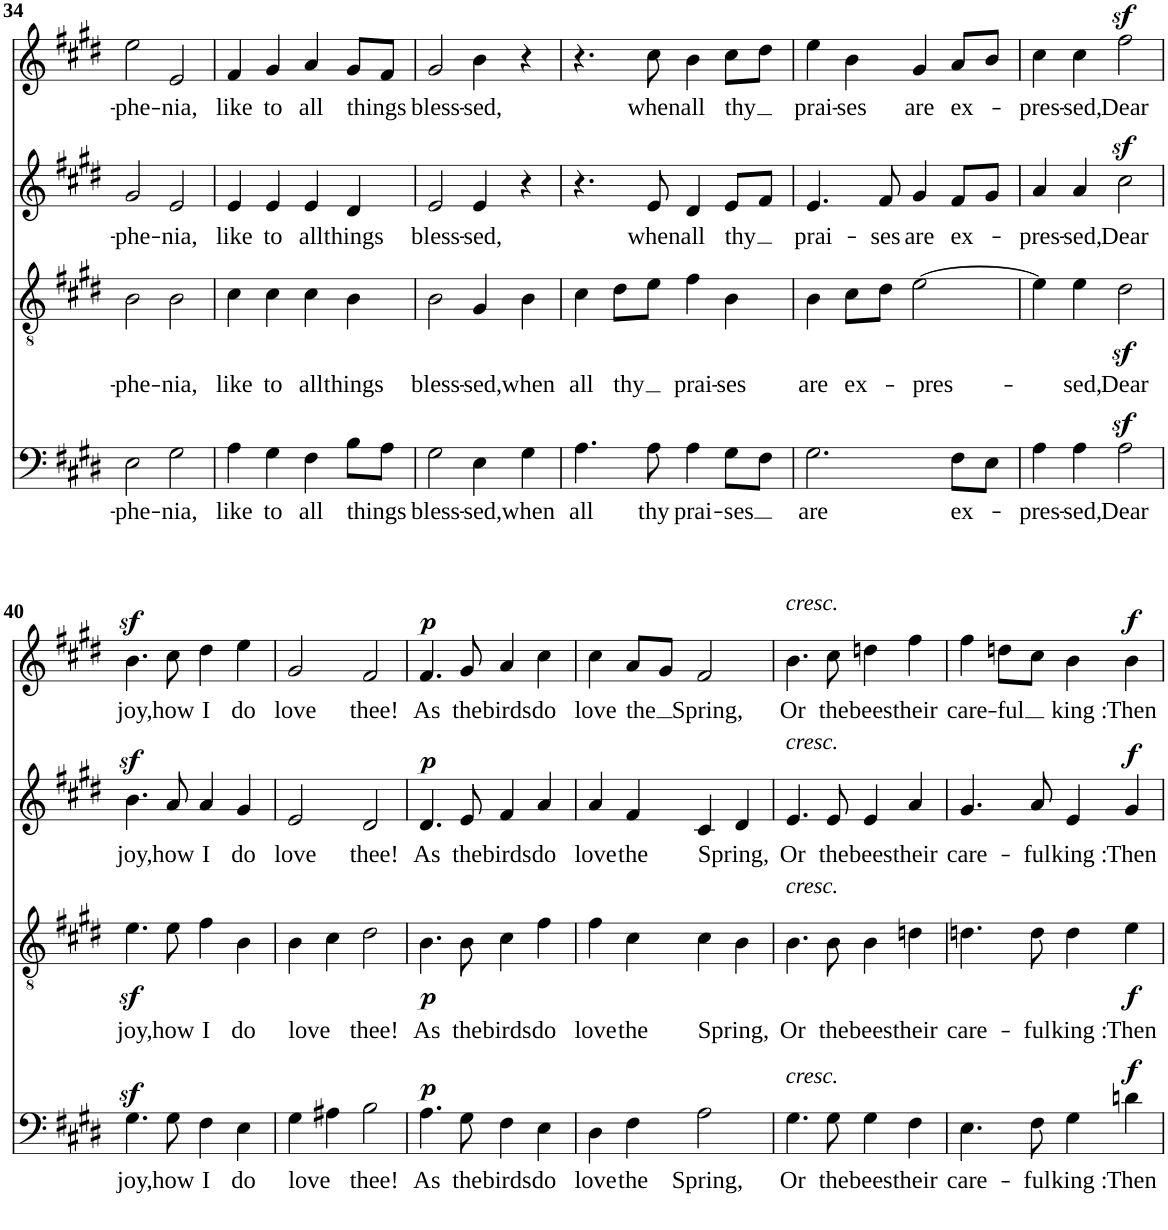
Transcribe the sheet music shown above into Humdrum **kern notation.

**kern	**text	**dynam	**kern	**text	**dynam	**kern	**text	**dynam	**kern	**text	**dynam
*part4	*part4	*part4	*part3	*part3	*part3	*part2	*part2	*part2	*part1	*part1	*part1
*staff4	*staff4	*staff4	*staff3	*staff3	*staff3	*staff2	*staff2	*staff2	*staff1	*staff1	*staff1
*I"Bass	*	*	*I"Tenor	*	*	*I"Alto	*	*	*I"Soprano	*	*
!!LO:PB:g=z
*clefF4	*	*	*clefGv2	*	*	*clefG2	*	*	*clefG2	*	*
*k[f#c#g#d#]	*	*	*k[f#c#g#d#]	*	*	*k[f#c#g#d#]	*	*	*k[f#c#g#d#]	*	*
*E:	*	*	*E:	*	*	*E:	*	*	*E:	*	*
*M4/4	*	*	*M4/4	*	*	*M4/4	*	*	*M4/4	*	*
=34	=34	=34	=34	=34	=34	=34	=34	=34	=34	=34	=34
!	!LO:LY:b	!	!	!LO:LY:b	!	!	!LO:LY:b	!	!	!LO:LY:b	!
2E\	-phe-	.	2B\	-phe-	.	2g#/	-phe-	.	2ee\	-phe-	.
!	!LO:LY:b	!	!	!LO:LY:b	!	!	!LO:LY:b	!	!	!LO:LY:b	!
2G#\	-nia,	.	2B\	-nia,	.	2e/	-nia,	.	2e/	-nia,	.
=35	=35	=35	=35	=35	=35	=35	=35	=35	=35	=35	=35
!	!LO:LY:b	!	!	!LO:LY:b	!	!	!LO:LY:b	!	!	!LO:LY:b	!
4A\	like	.	4c#\	like	.	4e/	like	.	4f#/	like	.
!	!LO:LY:b	!	!	!LO:LY:b	!	!	!LO:LY:b	!	!	!LO:LY:b	!
4G#\	to	.	4c#\	to	.	4e/	to	.	4g#/	to	.
!	!LO:LY:b	!	!	!LO:LY:b	!	!	!LO:LY:b	!	!	!LO:LY:b	!
4F#\	all	.	4c#\	all	.	4e/	all	.	4a/	all	.
!	!LO:LY:b	!	!	!LO:LY:b	!	!	!LO:LY:b	!	!	!LO:LY:b	!
8B\L	things	.	4B\	things	.	4d#/	things	.	8g#/L	things	.
8A\J	.	.	.	.	.	.	.	.	8f#/J	.	.
=36	=36	=36	=36	=36	=36	=36	=36	=36	=36	=36	=36
!	!LO:LY:b	!	!	!LO:LY:b	!	!	!LO:LY:b	!	!	!LO:LY:b	!
2G#\	bless-	.	2B\	bless-	.	2e/	bless-	.	2g#/	bless-	.
!	!LO:LY:b	!	!	!LO:LY:b	!	!	!LO:LY:b	!	!	!LO:LY:b	!
4E\	-sed,	.	4G#/	-sed,	.	4e/	-sed,	.	4b\	-sed,	.
!	!LO:LY:b	!	!	!LO:LY:b	!	!	!	!	!	!	!
4G#\	when	.	4B\	when	.	4r	.	.	4r	.	.
=37	=37	=37	=37	=37	=37	=37	=37	=37	=37	=37	=37
!	!LO:LY:b	!	!	!LO:LY:b	!	!	!	!	!	!	!
4.A\	all	.	4c#\	all	.	4.r	.	.	4.r	.	.
!	!	!	!	!LO:LY:b	!	!	!	!	!	!	!
.	.	.	8d#\L	thy	.	.	.	.	.	.	.
!	!LO:LY:b	!	!	!	!	!	!LO:LY:b	!	!	!LO:LY:b	!
8A\	thy	.	8e\J	.	.	8e/	when	.	8cc#\	when	.
!	!LO:LY:b	!	!	!LO:LY:b	!	!	!LO:LY:b	!	!	!LO:LY:b	!
4A\	prai-	.	4f#\	prai-	.	4d#/	all	.	4b\	all	.
!	!LO:LY:b	!	!	!LO:LY:b	!	!	!LO:LY:b	!	!	!LO:LY:b	!
8G#\L	-ses	.	4B\	-ses	.	8e/L	thy	.	8cc#\L	thy	.
8F#\J	.	.	.	.	.	8f#/J	.	.	8dd#\J	.	.
=38	=38	=38	=38	=38	=38	=38	=38	=38	=38	=38	=38
!	!LO:LY:b	!	!	!LO:LY:b	!	!	!LO:LY:b	!	!	!LO:LY:b	!
2.G#\	are	.	4B\	are	.	4.e/	prai-	.	4ee\	prai-	.
!	!	!	!	!LO:LY:b	!	!	!	!	!	!LO:LY:b	!
.	.	.	8c#\L	ex-	.	.	.	.	4b\	-ses	.
!	!	!	!	!	!	!	!LO:LY:b	!	!	!	!
.	.	.	8d#\J	.	.	8f#/	-ses	.	.	.	.
!	!	!	!	!LO:LY:b	!	!	!LO:LY:b	!	!	!LO:LY:b	!
.	.	.	[2e\	-pres-	.	4g#/	are	.	4g#/	are	.
!	!LO:LY:b	!	!	!	!	!	!LO:LY:b	!	!	!LO:LY:b	!
8F#\L	ex-	.	.	.	.	8f#/L	ex-	.	8a/L	ex-	.
8E\J	.	.	.	.	.	8g#/J	.	.	8b/J	.	.
=39	=39	=39	=39	=39	=39	=39	=39	=39	=39	=39	=39
!	!LO:LY:b	!	!	!	!	!	!LO:LY:b	!	!	!LO:LY:b	!
4A\	-pres-	.	4e\]	.	.	4a/	-pres-	.	4cc#\	-pres-	.
!	!LO:LY:b	!	!	!LO:LY:b	!	!	!LO:LY:b	!	!	!LO:LY:b	!
4A\	-sed,	.	4e\	-sed,	.	4a/	-sed,	.	4cc#\	-sed,	.
!	!LO:LY:b	!	!	!LO:LY:b	!	!	!LO:LY:b	!	!	!LO:LY:b	!
2Az>\	Dear	.	2d#z<\	Dear	.	2cc#z>\	Dear	.	2ff#z>\	Dear	.
!!LO:LB:g=z
=40	=40	=40	=40	=40	=40	=40	=40	=40	=40	=40	=40
!	!LO:LY:b	!	!	!LO:LY:b	!	!	!LO:LY:b	!	!	!LO:LY:b	!
4.G#z>\	joy,	.	4.ez<\	joy,	.	4.bz>\	joy,	.	4.bz>\	joy,	.
!	!LO:LY:b	!	!	!LO:LY:b	!	!	!LO:LY:b	!	!	!LO:LY:b	!
8G#\	how	.	8e\	how	.	8a/	how	.	8cc#\	how	.
!	!LO:LY:b	!	!	!LO:LY:b	!	!	!LO:LY:b	!	!	!LO:LY:b	!
4F#\	I	.	4f#\	I	.	4a/	I	.	4dd#\	I	.
!	!LO:LY:b	!	!	!LO:LY:b	!	!	!LO:LY:b	!	!	!LO:LY:b	!
4E\	do	.	4B\	do	.	4g#/	do	.	4ee\	do	.
=41	=41	=41	=41	=41	=41	=41	=41	=41	=41	=41	=41
!	!LO:LY:b	!	!	!LO:LY:b	!	!	!LO:LY:b	!	!	!LO:LY:b	!
4G#\	love	.	4B\	love	.	2e/	love	.	2g#/	love	.
4A#X\	.	.	4c#\	.	.	.	.	.	.	.	.
!	!LO:LY:b	!	!	!LO:LY:b	!	!	!LO:LY:b	!	!	!LO:LY:b	!
2B\	thee!	.	2d#\	thee!	.	2d#/	thee!	.	2f#/	thee!	.
=42	=42	=42	=42	=42	=42	=42	=42	=42	=42	=42	=42
!	!LO:LY:b	!LO:DY:a	!	!LO:LY:b	!LO:DY:b	!	!LO:LY:b	!LO:DY:a	!	!LO:LY:b	!LO:DY:a
4.A\	As	p	4.B\	As	p	4.d#/	As	p	4.f#/	As	p
!	!LO:LY:b	!	!	!LO:LY:b	!	!	!LO:LY:b	!	!	!LO:LY:b	!
8G#\	the	.	8B\	the	.	8e/	the	.	8g#/	the	.
!	!LO:LY:b	!	!	!LO:LY:b	!	!	!LO:LY:b	!	!	!LO:LY:b	!
4F#\	birds	.	4c#\	birds	.	4f#/	birds	.	4a/	birds	.
!	!LO:LY:b	!	!	!LO:LY:b	!	!	!LO:LY:b	!	!	!LO:LY:b	!
4E\	do	.	4f#\	do	.	4a/	do	.	4cc#\	do	.
=43	=43	=43	=43	=43	=43	=43	=43	=43	=43	=43	=43
!	!LO:LY:b	!	!	!LO:LY:b	!	!	!LO:LY:b	!	!	!LO:LY:b	!
4D#\	love	.	4f#\	love	.	4a/	love	.	4cc#\	love	.
!	!LO:LY:b	!	!	!LO:LY:b	!	!	!LO:LY:b	!	!	!LO:LY:b	!
4F#\	the	.	4c#\	the	.	4f#/	the	.	8a/L	the	.
.	.	.	.	.	.	.	.	.	8g#/J	.	.
!	!LO:LY:b	!	!	!LO:LY:b	!	!	!LO:LY:b	!	!	!LO:LY:b	!
2A\	Spring,	.	4c#\	Spring,	.	4c#/	Spring,	.	2f#/	Spring,	.
.	.	.	4B\	.	.	4d#/	.	.	.	.	.
=44	=44	=44	=44	=44	=44	=44	=44	=44	=44	=44	=44
!	!	!	!	!	!	!	!	!	!LO:TX:a:i:t=cresc.	!	!
!	!	!	!	!	!	!LO:TX:a:i:t=cresc.	!	!	!	!	!
!	!	!	!LO:TX:a:i:t=cresc.	!	!	!	!	!	!	!	!
!LO:TX:a:i:t=cresc.	!	!	!	!	!	!	!	!	!	!	!
!	!LO:LY:b	!	!	!LO:LY:b	!	!	!LO:LY:b	!	!	!LO:LY:b	!
4.G#\	Or	.	4.B\	Or	.	4.e/	Or	.	4.b\	Or	.
!	!LO:LY:b	!	!	!LO:LY:b	!	!	!LO:LY:b	!	!	!LO:LY:b	!
8G#\	the	.	8B\	the	.	8e/	the	.	8cc#\	the	.
!	!LO:LY:b	!	!	!LO:LY:b	!	!	!LO:LY:b	!	!	!LO:LY:b	!
4G#\	bees	.	4B\	bees	.	4e/	bees	.	4ddn\	bees	.
!	!LO:LY:b	!	!	!LO:LY:b	!	!	!LO:LY:b	!	!	!LO:LY:b	!
4F#\	their	.	4dn\	their	.	4a/	their	.	4ff#\	their	.
=45	=45	=45	=45	=45	=45	=45	=45	=45	=45	=45	=45
!	!LO:LY:b	!	!	!LO:LY:b	!	!	!LO:LY:b	!	!	!LO:LY:b	!
4.E\	care-	.	4.dn\	care-	.	4.g#/	care-	.	4ff#\	care-	.
!	!	!	!	!	!	!	!	!	!	!LO:LY:b	!
.	.	.	.	.	.	.	.	.	8ddn\L	-ful	.
!	!LO:LY:b	!	!	!LO:LY:b	!	!	!LO:LY:b	!	!	!	!
8F#\	-ful	.	8d\	-ful	.	8a/	-ful	.	8cc#\J	.	.
!	!LO:LY:b	!	!	!LO:LY:b	!	!	!LO:LY:b	!	!	!LO:LY:b	!
4G#\	king :	.	4d\	king :	.	4e/	king :	.	4b\	king :	.
!	!LO:LY:b	!LO:DY:a	!	!LO:LY:b	!LO:DY:b	!	!LO:LY:b	!LO:DY:a	!	!LO:LY:b	!LO:DY:a
4dn\	Then	f	4e\	Then	f	4g#/	Then	f	4b\	Then	f
=	=	=	=	=	=	=	=	=	=	=	=
*-	*-	*-	*-	*-	*-	*-	*-	*-	*-	*-	*-
